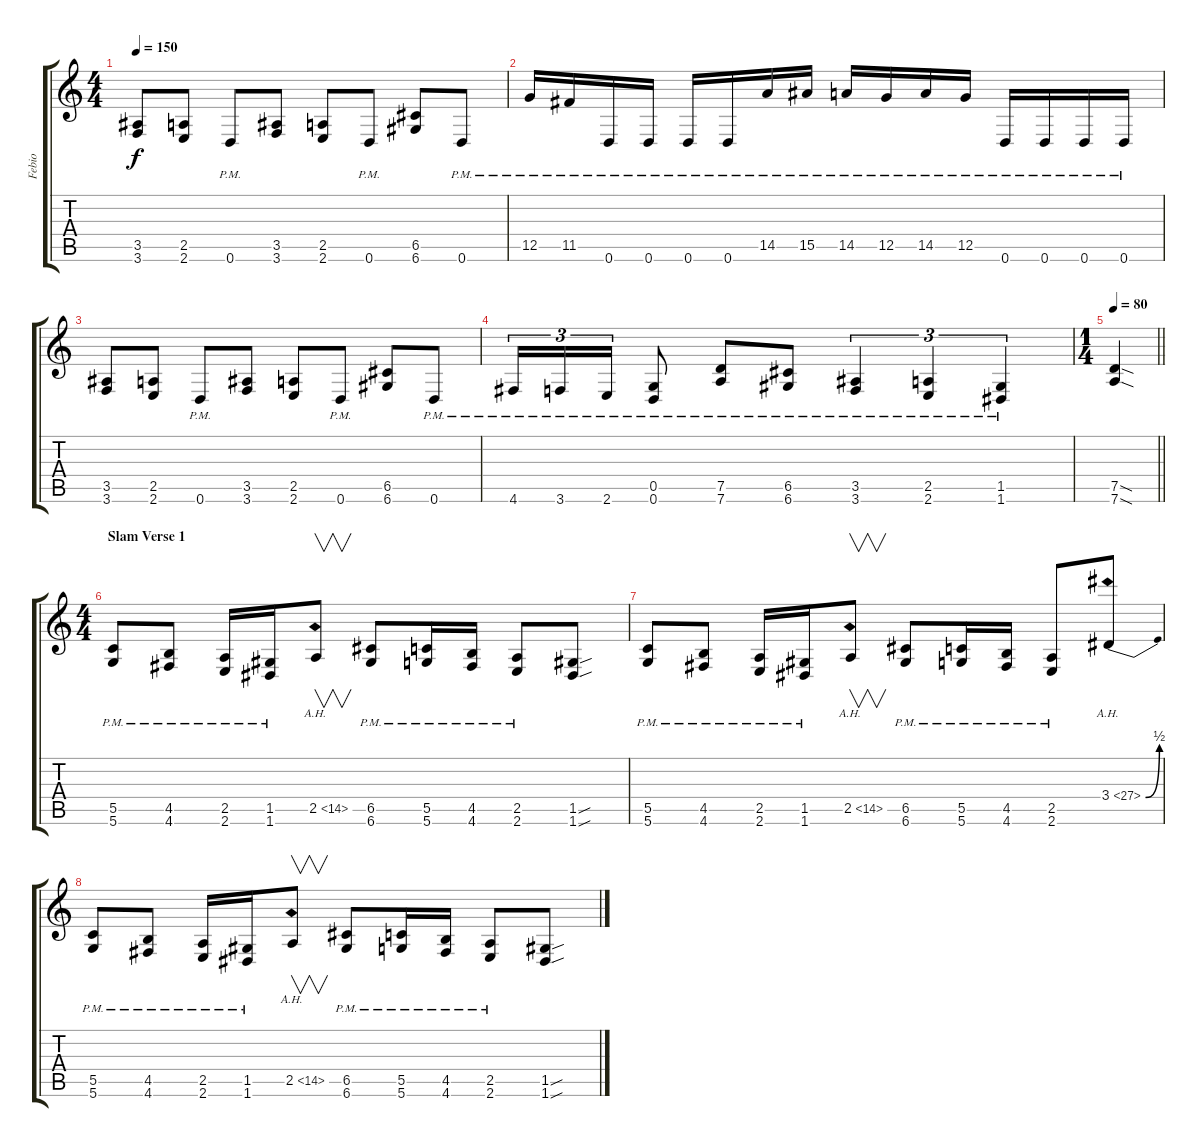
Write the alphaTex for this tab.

\track ("Febio" "Febio") {instrument distortionguitar}
\staff {score tabs}
\tuning (D4 A3 F3 C3 G2 D2) {hide}
\ts (4 4)
\tempo 150
\clef g2
\ks c
(3.5 3.6).8{dy f} (2.5 2.6).8 0.6{pm}.8 (3.5 3.6).8 (2.5 2.6).8 0.6{pm}.8 (6.5 6.6).8 0.6{pm}.8 |
12.5{pm}.16 11.5{pm}.16 0.6{pm}.16 0.6{pm}.16 0.6{pm}.16 0.6{pm}.16 14.5{pm}.16 15.5{pm}.16 14.5{pm}.16 12.5{pm}.16 14.5{pm}.16 12.5{pm}.16 0.6{pm}.16 0.6{pm}.16 0.6{pm}.16 0.6{pm}.16 |
(3.5 3.6).8 (2.5 2.6).8 0.6{pm}.8 (3.5 3.6).8 (2.5 2.6).8 0.6{pm}.8 (6.5 6.6).8 0.6{pm}.8 |
4.6{pm}.16{tu (3 2)} 3.6{pm}.16{tu (3 2)} 2.6{pm}.16{tu (3 2)} (0.5{pm} 0.6{pm}).8 (7.5{pm} 7.6{pm}).8 (6.5{pm} 6.6{pm}).8 (3.5{pm} 3.6{pm}).4{tu (3 2)} (2.5{pm} 2.6{pm}).4{tu (3 2)} (1.5{pm} 1.6{pm}).4{tu (3 2)} |
\ts (1 4)
\tempo 80
\barLineRight lightlight
(7.5{sod} 7.6{sod}).4 |
\ts (4 4)
\section ("" "Slam Verse 1")
(5.5{pm} 5.6{pm}).8 (4.5{pm} 4.6{pm}).8 (2.5{pm} 2.6{pm}).16 (1.5{pm} 1.6{pm}).16 2.5{ah 12}.8{v} (6.5{pm} 6.6{pm}).8 (5.5{pm} 5.6{pm}).16 (4.5{pm} 4.6{pm}).16 (2.5{pm} 2.6{pm}).8 (1.5{sou} 1.6{sou}).8 |
(5.5{pm} 5.6{pm}).8 (4.5{pm} 4.6{pm}).8 (2.5{pm} 2.6{pm}).16 (1.5{pm} 1.6{pm}).16 2.5{ah 12}.8{v} (6.5{pm} 6.6{pm}).8 (5.5{pm} 5.6{pm}).16 (4.5{pm} 4.6{pm}).16 (2.5{pm} 2.6{pm}).8 3.4{be (bend 0 0 60 2) ah 24}.8 |
(5.5{pm} 5.6{pm}).8 (4.5{pm} 4.6{pm}).8 (2.5{pm} 2.6{pm}).16 (1.5{pm} 1.6{pm}).16 2.5{ah 12}.8{v} (6.5{pm} 6.6{pm}).8 (5.5{pm} 5.6{pm}).16 (4.5{pm} 4.6{pm}).16 (2.5{pm} 2.6{pm}).8 (1.5{sou} 1.6{sou}).8
